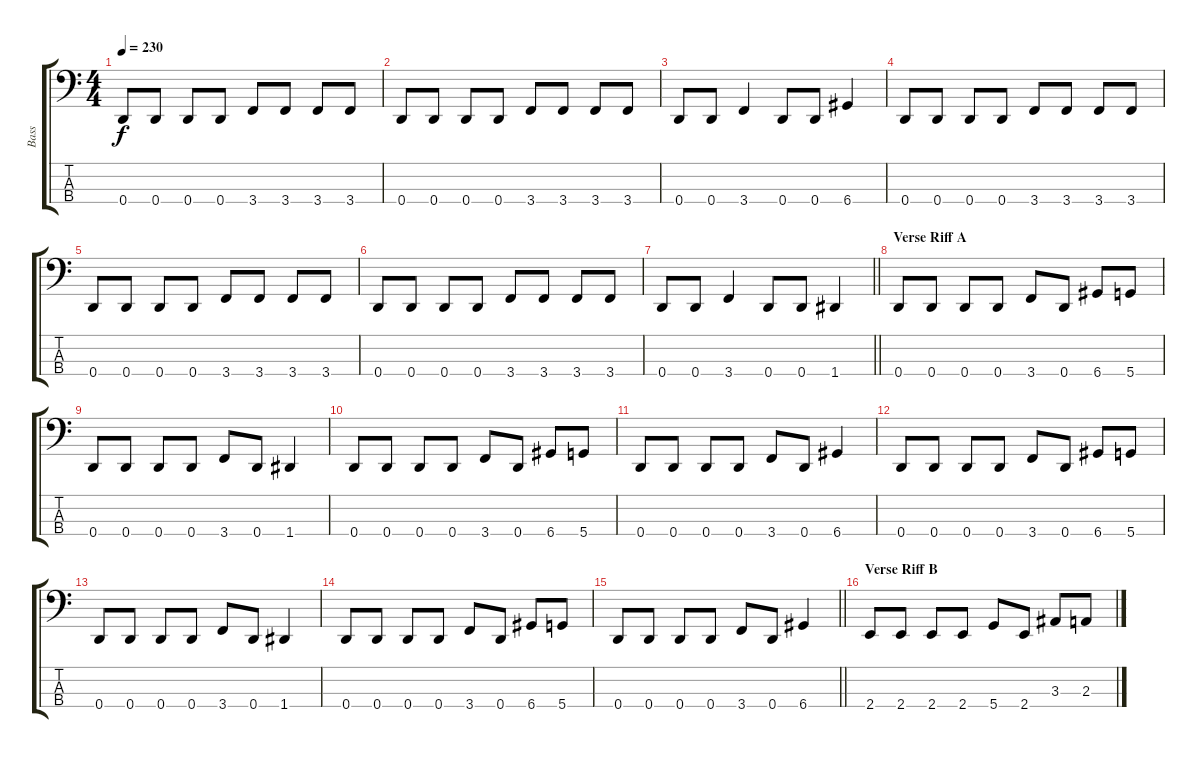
\track ("Bass" "Bass") {instrument electricbassfinger}
\staff {score tabs}
\tuning (F2 C2 G1 D1) {hide}
\ts (4 4)
\tempo 230
\clef f4
\ks c
0.4.8{dy f} 0.4.8 0.4.8 0.4.8 3.4.8 3.4.8 3.4.8 3.4.8 |
0.4.8 0.4.8 0.4.8 0.4.8 3.4.8 3.4.8 3.4.8 3.4.8 |
0.4.8 0.4.8 3.4.4 0.4.8 0.4.8 6.4.4 |
0.4.8 0.4.8 0.4.8 0.4.8 3.4.8 3.4.8 3.4.8 3.4.8 |
0.4.8 0.4.8 0.4.8 0.4.8 3.4.8 3.4.8 3.4.8 3.4.8 |
0.4.8 0.4.8 0.4.8 0.4.8 3.4.8 3.4.8 3.4.8 3.4.8 |
\barLineRight lightlight
0.4.8 0.4.8 3.4.4 0.4.8 0.4.8 1.4.4 |
\section ("" "Verse Riff A")
0.4.8 0.4.8 0.4.8 0.4.8 3.4.8 0.4.8 6.4.8 5.4.8 |
0.4.8 0.4.8 0.4.8 0.4.8 3.4.8 0.4.8 1.4.4 |
0.4.8 0.4.8 0.4.8 0.4.8 3.4.8 0.4.8 6.4.8 5.4.8 |
0.4.8 0.4.8 0.4.8 0.4.8 3.4.8 0.4.8 6.4.4 |
0.4.8 0.4.8 0.4.8 0.4.8 3.4.8 0.4.8 6.4.8 5.4.8 |
0.4.8 0.4.8 0.4.8 0.4.8 3.4.8 0.4.8 1.4.4 |
0.4.8 0.4.8 0.4.8 0.4.8 3.4.8 0.4.8 6.4.8 5.4.8 |
\barLineRight lightlight
0.4.8 0.4.8 0.4.8 0.4.8 3.4.8 0.4.8 6.4.4 |
\section ("" "Verse Riff B")
2.4.8 2.4.8 2.4.8 2.4.8 5.4.8 2.4.8 3.3.8 2.3.8
